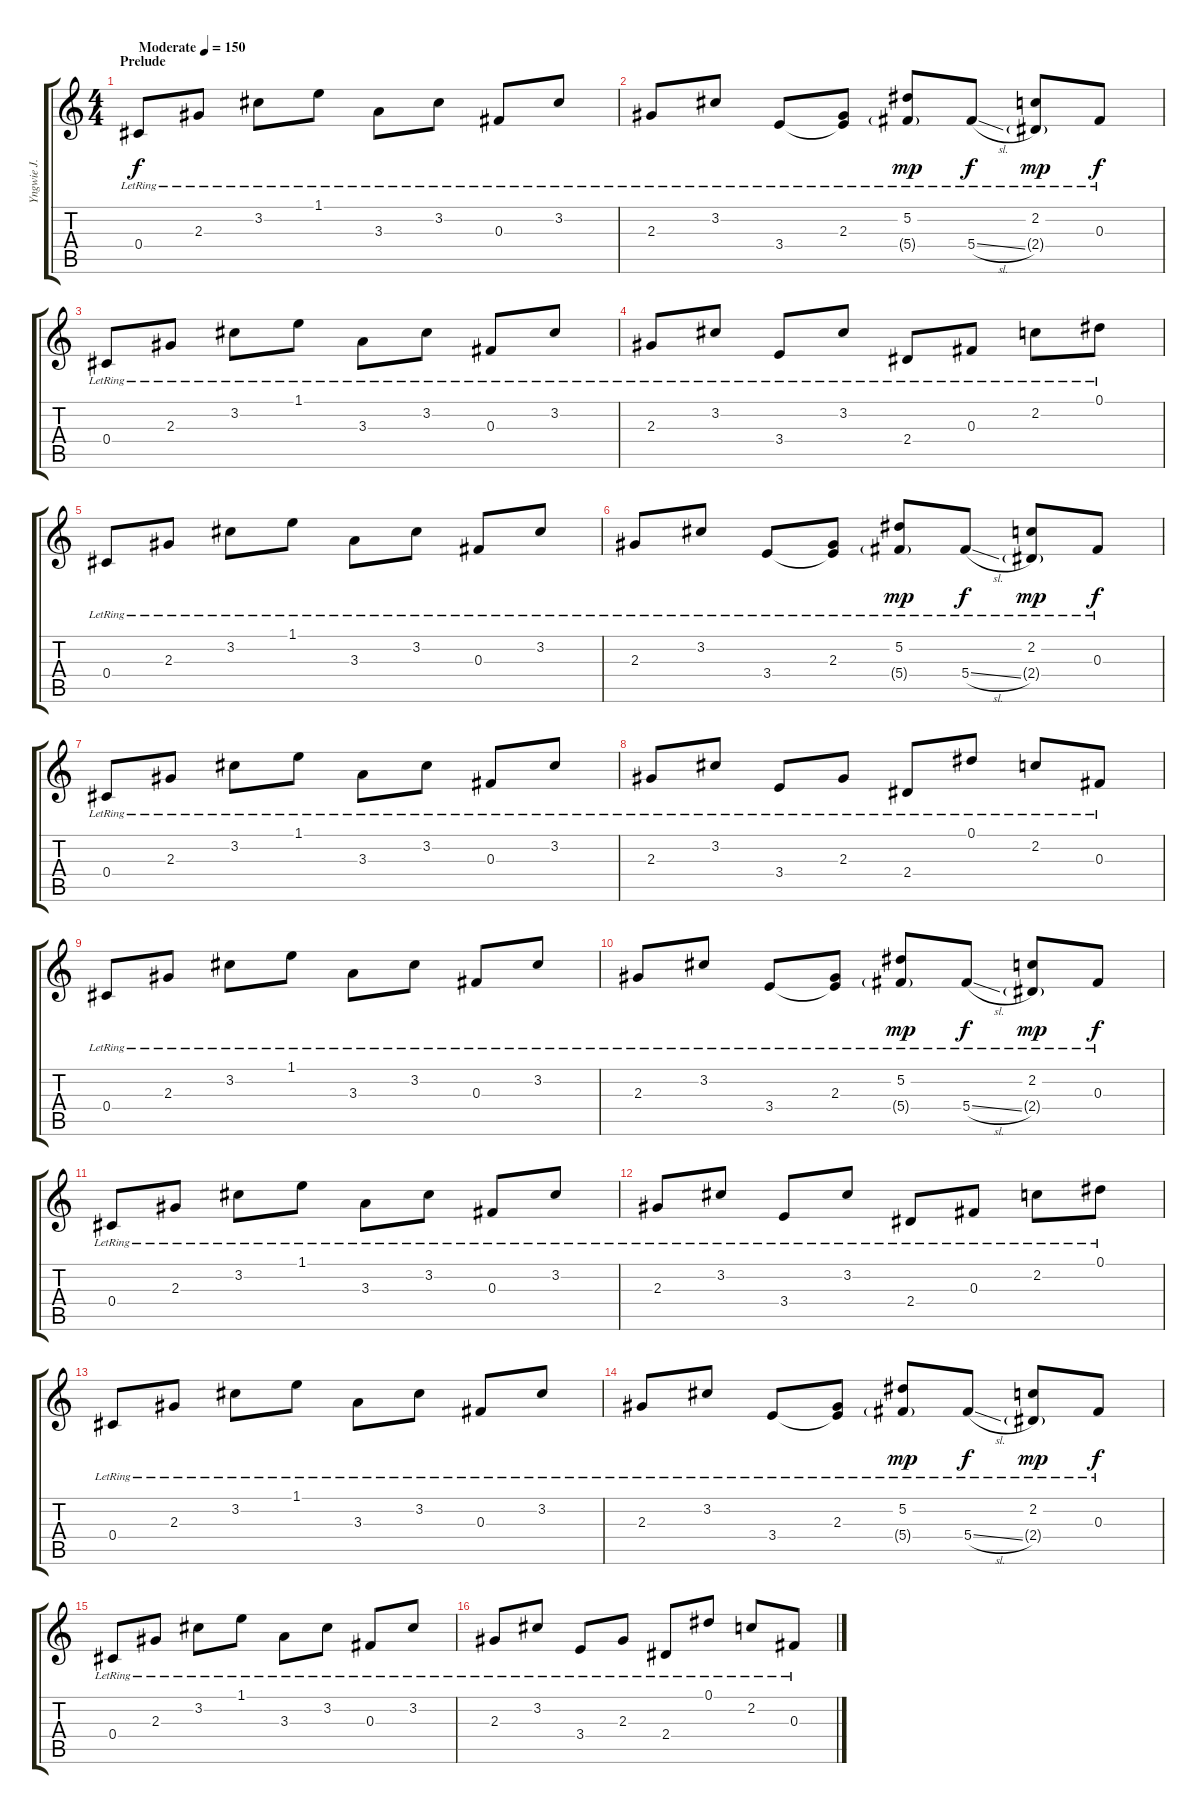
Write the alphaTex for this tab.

\track ("Yngwie J. Malmsteen" "Yngwie J. ") {instrument acousticguitarnylon}
\staff {score tabs}
\tuning (Eb4 Bb3 Gb3 Db3 Ab2 Eb2) {hide}
\ts (4 4)
\section ("" "Prelude")
\tempo (150 "Moderate")
\clef g2
\ks c
0.4{lr}.8{dy f instrument acousticguitarnylon} 2.3{lr}.8 3.2{lr}.8 1.1{lr}.8 3.3{lr}.8 3.2{lr}.8 0.3{lr}.8 3.2{lr}.8 |
2.3{lr}.8 3.2{lr}.8 3.4{lr}.8 (2.3{lr} 3.4{t}).8 (5.2{lr} 5.4{g lr}).8{dy mp} 5.4{sl lr}.8{dy f} (2.2{lr} 2.4{g lr}).8{dy mp} 0.3{lr}.8{dy f} |
0.4{lr}.8 2.3{lr}.8 3.2{lr}.8 1.1{lr}.8 3.3{lr}.8 3.2{lr}.8 0.3{lr}.8 3.2{lr}.8 |
2.3{lr}.8 3.2{lr}.8 3.4{lr}.8 3.2{lr}.8 2.4{lr}.8 0.3{lr}.8 2.2{lr}.8 0.1{lr}.8 |
0.4{lr}.8 2.3{lr}.8 3.2{lr}.8 1.1{lr}.8 3.3{lr}.8 3.2{lr}.8 0.3{lr}.8 3.2{lr}.8 |
2.3{lr}.8 3.2{lr}.8 3.4{lr}.8 (2.3{lr} 3.4{t}).8 (5.2{lr} 5.4{g lr}).8{dy mp} 5.4{sl lr}.8{dy f} (2.2{lr} 2.4{g lr}).8{dy mp} 0.3{lr}.8{dy f} |
0.4{lr}.8 2.3{lr}.8 3.2{lr}.8 1.1{lr}.8 3.3{lr}.8 3.2{lr}.8 0.3{lr}.8 3.2{lr}.8 |
2.3{lr}.8 3.2{lr}.8 3.4{lr}.8 2.3{lr}.8 2.4{lr}.8 0.1{lr}.8 2.2{lr}.8 0.3{lr}.8 |
0.4{lr}.8 2.3{lr}.8 3.2{lr}.8 1.1{lr}.8 3.3{lr}.8 3.2{lr}.8 0.3{lr}.8 3.2{lr}.8 |
2.3{lr}.8 3.2{lr}.8 3.4{lr}.8 (2.3{lr} 3.4{t}).8 (5.2{lr} 5.4{g lr}).8{dy mp} 5.4{sl lr}.8{dy f} (2.2{lr} 2.4{g lr}).8{dy mp} 0.3{lr}.8{dy f} |
0.4{lr}.8 2.3{lr}.8 3.2{lr}.8 1.1{lr}.8 3.3{lr}.8 3.2{lr}.8 0.3{lr}.8 3.2{lr}.8 |
2.3{lr}.8 3.2{lr}.8 3.4{lr}.8 3.2{lr}.8 2.4{lr}.8 0.3{lr}.8 2.2{lr}.8 0.1{lr}.8 |
0.4{lr}.8 2.3{lr}.8 3.2{lr}.8 1.1{lr}.8 3.3{lr}.8 3.2{lr}.8 0.3{lr}.8 3.2{lr}.8 |
2.3{lr}.8 3.2{lr}.8 3.4{lr}.8 (2.3{lr} 3.4{t}).8 (5.2{lr} 5.4{g lr}).8{dy mp} 5.4{sl lr}.8{dy f} (2.2{lr} 2.4{g lr}).8{dy mp} 0.3{lr}.8{dy f} |
0.4{lr}.8 2.3{lr}.8 3.2{lr}.8 1.1{lr}.8 3.3{lr}.8 3.2{lr}.8 0.3{lr}.8 3.2{lr}.8 |
2.3{lr}.8 3.2{lr}.8 3.4{lr}.8 2.3{lr}.8 2.4{lr}.8 0.1{lr}.8 2.2{lr}.8 0.3{lr}.8
